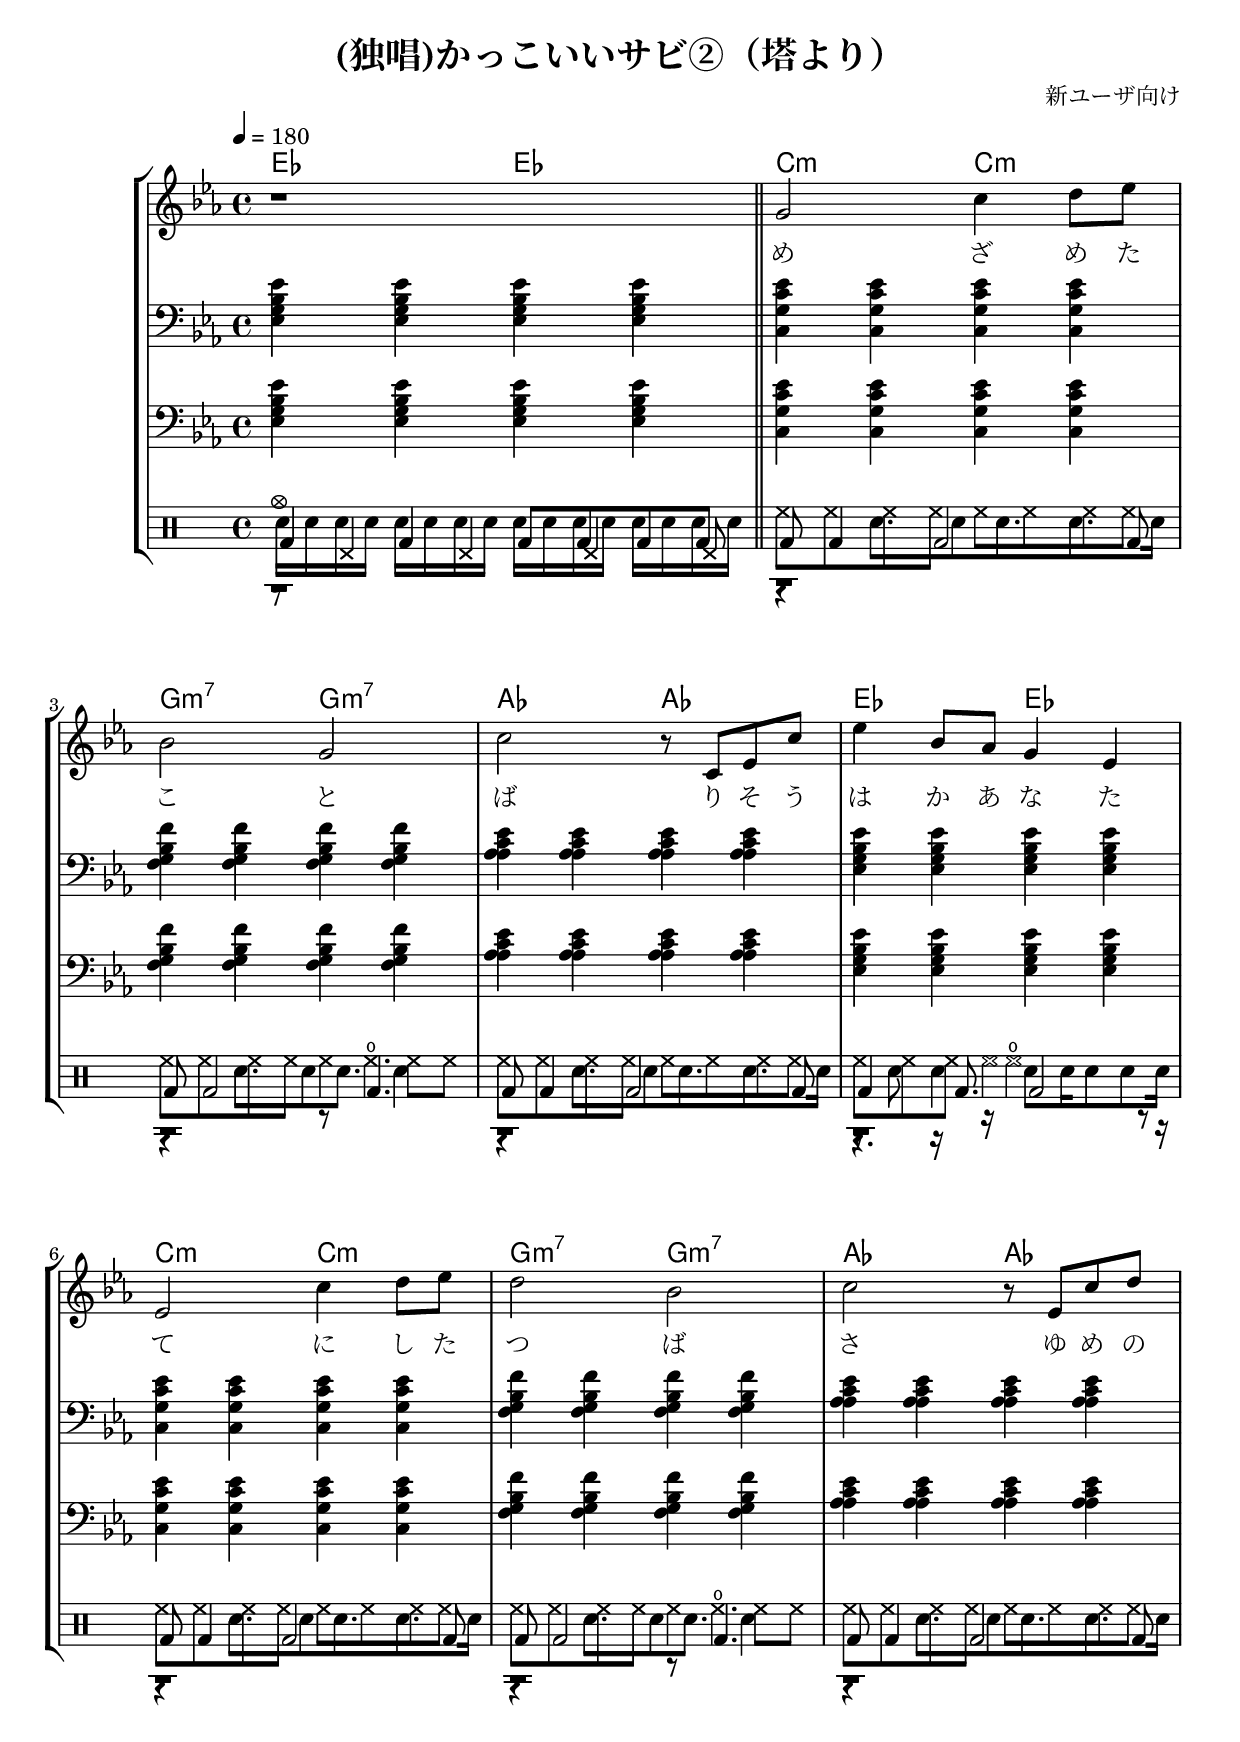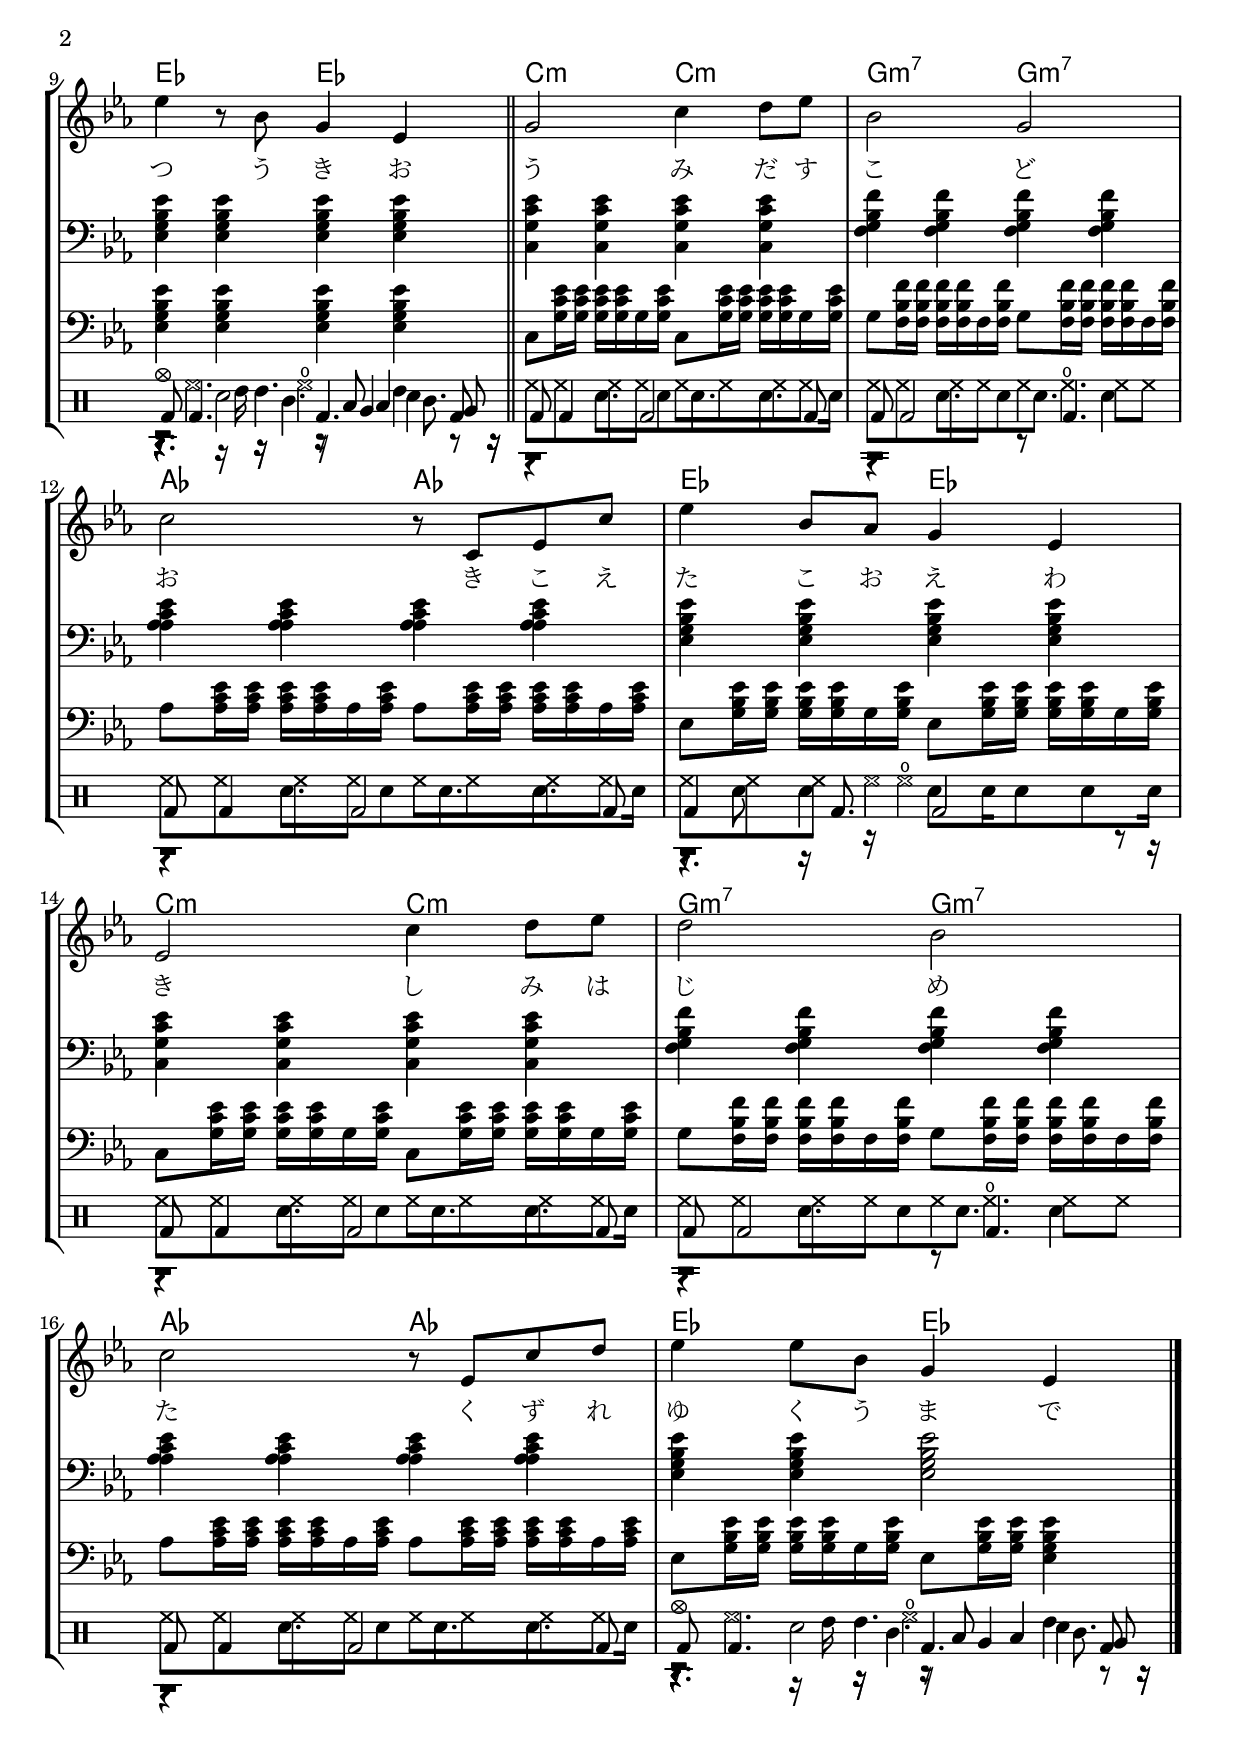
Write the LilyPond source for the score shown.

\version "2.12.1"

\header {
	title = \markup {(独唱)かっこいいサビ②（塔より）}
	composer = \markup \center-column {新ユーザ向け}
}

harmony = \chordmode {
	es2 es 

	c:m c:m g:min7 g:min7 as as es es c:m c:m g:min7 g:min7 as as es es 

	c:m c:m g:min7 g:min7 as as es es c:m c:m g:min7 g:min7 as as es es 
}

melody = {
	\key es \major
	\tempo 4 = 180
	r1   
	\set Staff.midiInstrument = #"fss0.35"
	 g'2  c''4  d''8  es''8 
	bes'2  g'2 
	c''2  r8  c'8  es'8  c''8 
	es''4  bes'8  as'8  g'4  es'4 
	es'2  c''4  d''8  es''8 
	d''2  bes'2 
	c''2  r8  es'8  c''8  d''8 
	es''4  r8  bes'8  g'4  es'4
	\set Staff.midiInstrument = #"fss0.35"
	 g'2  c''4  d''8  es''8 
	bes'2  g'2 
	c''2  r8  c'8  es'8  c''8 
	es''4  bes'8  as'8  g'4  es'4 
	es'2  c''4  d''8  es''8 
	d''2  bes'2 
	c''2  r8  es'8  c''8  d''8 
	es''4  es''8  bes'8  g'4  es'4
	\bar "|."
}

words = \lyricmode {
	
	め  ざ  め  た  こ  と  ば  り  そ  う  は  か  あ  な  た  て  に  し  た  つ  ば  さ  ゆ  め  の  つ  う  き  お  
	う  み  だ  す  こ  ど  お  き  こ  え  た  こ  お  え  わ  き  し  み  は  じ  め  た  く  ず  れ  ゆ  く  う  ま  で  
}

tempochange = {
	\tempo 4 = 180
	r1 \bar "||"
	\tempo 4 = 180
	r1 | r1 | r1 | r1 | r1 | r1 | r1 | r1 \bar "||"
	\tempo 4 = 180
	r1 | r1 | r1 | r1 | r1 | r1 | r1 | r1 \bar "|."
}

mainacc = {
	\clef bass
	\set Staff.midiInstrument = #"Overdriven Guitar"
	\key es \major
	\tempo 4 = 180
	<es g bes es'>4 <es g bes es'>4
	<es g bes es'>4 <es g bes es'>4
	\bar "||"

	\set Staff.midiInstrument = #"Overdriven Guitar"
	<c g c' es'>4 <c g c' es'>4
	<c g c' es'>4 <c g c' es'>4
	<g f bes f'>4 <g f bes f'>4
	<g f bes f'>4 <g f bes f'>4
	<as as c' es'>4 <as as c' es'>4
	<as as c' es'>4 <as as c' es'>4
	<es g bes es'>4 <es g bes es'>4
	<es g bes es'>4 <es g bes es'>4
	<c g c' es'>4 <c g c' es'>4
	<c g c' es'>4 <c g c' es'>4
	<g f bes f'>4 <g f bes f'>4
	<g f bes f'>4 <g f bes f'>4
	<as as c' es'>4 <as as c' es'>4
	<as as c' es'>4 <as as c' es'>4
	<es g bes es'>4 <es g bes es'>4
	<es g bes es'>4 <es g bes es'>4
	\bar "||"

	\set Staff.midiInstrument = #"Overdriven Guitar"
	<c g c' es'>4 <c g c' es'>4
	<c g c' es'>4 <c g c' es'>4
	<g f bes f'>4 <g f bes f'>4
	<g f bes f'>4 <g f bes f'>4
	<as as c' es'>4 <as as c' es'>4
	<as as c' es'>4 <as as c' es'>4
	<es g bes es'>4 <es g bes es'>4
	<es g bes es'>4 <es g bes es'>4
	<c g c' es'>4 <c g c' es'>4
	<c g c' es'>4 <c g c' es'>4
	<g f bes f'>4 <g f bes f'>4
	<g f bes f'>4 <g f bes f'>4
	<as as c' es'>4 <as as c' es'>4
	<as as c' es'>4 <as as c' es'>4
	<es g bes es'>4 <es g bes es'>4
	<es g bes es'>2
	\bar "|."
}

subacc = {
	\clef bass
	\set Staff.midiInstrument = #"FX 3 (crystal)"
	\key es \major
	\tempo 4 = 180
	<es g bes es'>4 <es g bes es'>4
	<es g bes es'>4 <es g bes es'>4
	\bar "||"

	\set Staff.midiInstrument = #"FX 3 (crystal)"
	<c g c' es'>4 <c g c' es'>4
	<c g c' es'>4 <c g c' es'>4
	<g f bes f'>4 <g f bes f'>4
	<g f bes f'>4 <g f bes f'>4
	<as as c' es'>4 <as as c' es'>4
	<as as c' es'>4 <as as c' es'>4
	<es g bes es'>4 <es g bes es'>4
	<es g bes es'>4 <es g bes es'>4
	<c g c' es'>4 <c g c' es'>4
	<c g c' es'>4 <c g c' es'>4
	<g f bes f'>4 <g f bes f'>4
	<g f bes f'>4 <g f bes f'>4
	<as as c' es'>4 <as as c' es'>4
	<as as c' es'>4 <as as c' es'>4
	<es g bes es'>4 <es g bes es'>4
	<es g bes es'>4 <es g bes es'>4
	\bar "||"

	\set Staff.midiInstrument = #"FX 3 (crystal)"
	c8 <g c' es'>16 <g c' es'>16   <g c' es'>16 <g c' es'>16   g16 <g c' es'>16
	c8 <g c' es'>16 <g c' es'>16   <g c' es'>16 <g c' es'>16   g16 <g c' es'>16
	g8 <f bes f'>16 <f bes f'>16   <f bes f'>16 <f bes f'>16   f16 <f bes f'>16
	g8 <f bes f'>16 <f bes f'>16   <f bes f'>16 <f bes f'>16   f16 <f bes f'>16
	as8 <as c' es'>16 <as c' es'>16   <as c' es'>16 <as c' es'>16   as16 <as c' es'>16
	as8 <as c' es'>16 <as c' es'>16   <as c' es'>16 <as c' es'>16   as16 <as c' es'>16
	es8 <g bes es'>16 <g bes es'>16   <g bes es'>16 <g bes es'>16   g16 <g bes es'>16
	es8 <g bes es'>16 <g bes es'>16   <g bes es'>16 <g bes es'>16   g16 <g bes es'>16
	c8 <g c' es'>16 <g c' es'>16   <g c' es'>16 <g c' es'>16   g16 <g c' es'>16
	c8 <g c' es'>16 <g c' es'>16   <g c' es'>16 <g c' es'>16   g16 <g c' es'>16
	g8 <f bes f'>16 <f bes f'>16   <f bes f'>16 <f bes f'>16   f16 <f bes f'>16
	g8 <f bes f'>16 <f bes f'>16   <f bes f'>16 <f bes f'>16   f16 <f bes f'>16
	as8 <as c' es'>16 <as c' es'>16   <as c' es'>16 <as c' es'>16   as16 <as c' es'>16
	as8 <as c' es'>16 <as c' es'>16   <as c' es'>16 <as c' es'>16   as16 <as c' es'>16
	es8 <g bes es'>16 <g bes es'>16   <g bes es'>16 <g bes es'>16   g16 <g bes es'>16
	es8 <g bes es'>16 <g bes es'>16 <es g bes es'>4
	\bar "|."
}

percA = {
	\drummode {
	r1  \bar "||"
	hh8 hh8 hh8 hh8 hh8 hh8 hh8 hh8  |hh8 hh8 hh8 hh8 hh4 hh8 hh8  |hh8 hh8 hh8 hh8 hh8 hh8 hh8 hh8  |hh8 hh8 hh8 hh2 r8  |hh8 hh8 hh8 hh8 hh8 hh8 hh8 hh8  |hh8 hh8 hh8 hh8 hh4 hh8 hh8  |hh8 hh8 hh8 hh8 hh8 hh8 hh8 hh8  |r8 hh2. r8  \bar "||"
	hh8 hh8 hh8 hh8 hh8 hh8 hh8 hh8  |hh8 hh8 hh8 hh8 hh4 hh8 hh8  |hh8 hh8 hh8 hh8 hh8 hh8 hh8 hh8  |hh8 hh8 hh8 hh2 r8  |hh8 hh8 hh8 hh8 hh8 hh8 hh8 hh8  |hh8 hh8 hh8 hh8 hh4 hh8 hh8  |hh8 hh8 hh8 hh8 hh8 hh8 hh8 hh8  |r8 hh2. r8  \bar "|."
	}
}

percB = {
	\drummode {
	sn16 sn16 sn16 sn16 sn16 sn16 sn16 sn16 sn16 sn16 sn16 sn16 sn16 sn16 sn16 sn16  \bar "||"
	r4 sn8. sn8 sn8. sn8. sn16  |r4 sn8. sn8 sn8. sn4  |r4 sn8. sn8 sn8. sn8. sn16  |r8 sn8 sn4 sn8 sn16 sn8 sn8 sn16  |r4 sn8. sn8 sn8. sn8. sn16  |r4 sn8. sn8 sn8. sn4  |r4 sn8. sn8 sn8. sn8. sn16  |r4 sn2 sn4  \bar "||"
	r4 sn8. sn8 sn8. sn8. sn16  |r4 sn8. sn8 sn8. sn4  |r4 sn8. sn8 sn8. sn8. sn16  |r8 sn8 sn4 sn8 sn16 sn8 sn8 sn16  |r4 sn8. sn8 sn8. sn8. sn16  |r4 sn8. sn8 sn8. sn4  |r4 sn8. sn8 sn8. sn8. sn16  |r4 sn2 sn4  \bar "|."
	}
}

percC = {
	\drummode {
	bd4 bd4 bd8 bd8 bd8 bd8  \bar "||"
	bd8 bd4 bd2 bd8  |bd8 bd2 bd4.  |bd8 bd4 bd2 bd8  |bd4 r16 bd8. bd2  |bd8 bd4 bd2 bd8  |bd8 bd2 bd4.  |bd8 bd4 bd2 bd8  |bd8 bd4. bd4. bd8  \bar "||"
	bd8 bd4 bd2 bd8  |bd8 bd2 bd4.  |bd8 bd4 bd2 bd8  |bd4 r16 bd8. bd2  |bd8 bd4 bd2 bd8  |bd8 bd2 bd4.  |bd8 bd4 bd2 bd8  |bd8 bd4. bd4. bd8  \bar "|."
	}
}

percD = {
	\drummode {
	r8 hhp4 hhp4 hhp4 hhp8  \bar "||"
	r1  |r2 r8 hho4.  |r1  |r4. r16 hho2 r16  |r1  |r2 r8 hho4.  |r1  |r4. r16 hho2 r16  \bar "||"
	r1  |r2 r8 hho4.  |r1  |r4. r16 hho2 r16  |r1  |r2 r8 hho4.  |r1  |r4. r16 hho2 r16  \bar "|."
	}
}

percE = {
	\drummode {
	cymc1  \bar "||"
	r1 |r1 |r1 |r1 |r1 |r1 |r1 |cymc1  \bar "||"
	r1 |r1 |r1 |r1 |r1 |r1 |r1 |cymc1  \bar "|."
	}
}

percF = {
	\drummode {
	r1 \bar "||"
	r1 |r1 |r1 |r1 |r1 |r1 |r1 |r4 r16 tommh16 tommh4. tommh4  \bar "||"
	r1 |r1 |r1 |r1 |r1 |r1 |r1 |r4 r16 tommh16 tommh4. tommh4  \bar "|."
	}
}

percG = {
	\drummode {
	r1 \bar "||"
	r1 |r1 |r1 |r1 |r1 |r1 |r1 |r4. r16 tomml4. tomml8.  \bar "||"
	r1 |r1 |r1 |r1 |r1 |r1 |r1 |r4. r16 tomml4. tomml8.  \bar "|."
	}
}

percH = {
	\drummode {
	r1 \bar "||"
	r1 |r1 |r1 |r1 |r1 |r1 |r1 |r2 r16 toml8 toml4 r16  \bar "||"
	r1 |r1 |r1 |r1 |r1 |r1 |r1 |r2 r16 toml8 toml4 r16  \bar "|."
	}
}

percI = {
	\drummode {
	r1 \bar "||"
	r1 |r1 |r1 |r1 |r1 |r1 |r1 |r2 r8 tomfh4 tomfh8  \bar "||"
	r1 |r1 |r1 |r1 |r1 |r1 |r1 |r2 r8 tomfh4 tomfh8  \bar "|."
	}
}

\score {
	<<
		\new StaffGroup <<
			\new ChordNames {\harmony}
			\new Voice = "melody" {\melody}
			\new Lyrics \lyricsto "melody" \words
			\new Staff = "mainacc" {\mainacc}
			\new Staff = "subacc" {\subacc}
			\new DrumStaff <<
				\new DrumVoice {\percA}
				\new DrumVoice {\percB}
				\new DrumVoice {\percC}
				\new DrumVoice {\percD}
				\new DrumVoice {\percE}
				\new DrumVoice {\percF}
				\new DrumVoice {\percG}
				\new DrumVoice {\percH}
				\new DrumVoice {\percI}
			>>
		>>
	>>
	\layout { }
}
